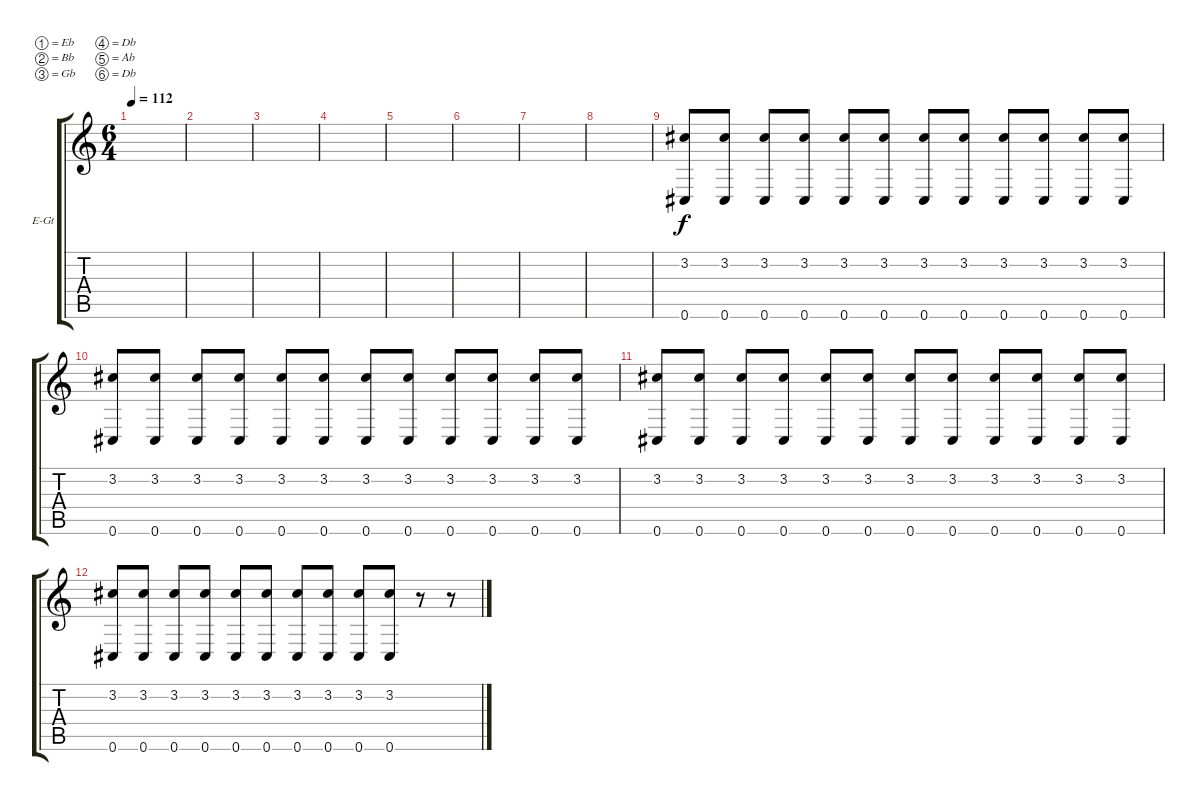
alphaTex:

\defaultSystemsLayout 4
\bracketExtendMode groupsimilarinstruments
\firstSystemTrackNameOrientation horizontal
\otherSystemsTrackNameOrientation horizontal
\track ("Electric Guitar" "E-Gt") {instrument distortionguitar}
\staff {score tabs}
\tuning (Eb4 Bb3 Gb3 Db3 Ab2 Db2)
\ts (6 4)
\tempo 112
\clef g2
\scale
0.333333
\ks c
|
\scale
0.333333 |
\scale
0.333333 |
\scale
0.333333 |
\scale
0.333333 |
\scale
0.333333 |
\scale
0.333333 |
\scale
0.333333 |
\scale
0.333333 (3.2 0.6).8 (3.2 0.6).8 (3.2 0.6).8 (3.2 0.6).8 (3.2 0.6).8 (3.2 0.6).8 (3.2 0.6).8 (3.2 0.6).8 (3.2 0.6).8 (3.2 0.6).8 (3.2 0.6).8 (3.2 0.6).8 |
\scale
0.333333 (3.2 0.6).8 (3.2 0.6).8 (3.2 0.6).8 (3.2 0.6).8 (3.2 0.6).8 (3.2 0.6).8 (3.2 0.6).8 (3.2 0.6).8 (3.2 0.6).8 (3.2 0.6).8 (3.2 0.6).8 (3.2 0.6).8 |
\scale
0.333333 (3.2 0.6).8 (3.2 0.6).8 (3.2 0.6).8 (3.2 0.6).8 (3.2 0.6).8 (3.2 0.6).8 (3.2 0.6).8 (3.2 0.6).8 (3.2 0.6).8 (3.2 0.6).8 (3.2 0.6).8 (3.2 0.6).8 |
\scale
0.333333 (3.2 0.6).8 (3.2 0.6).8 (3.2 0.6).8 (3.2 0.6).8 (3.2 0.6).8 (3.2 0.6).8 (3.2 0.6).8 (3.2 0.6).8 (3.2 0.6).8 (3.2 0.6).8 r.8 r.8
